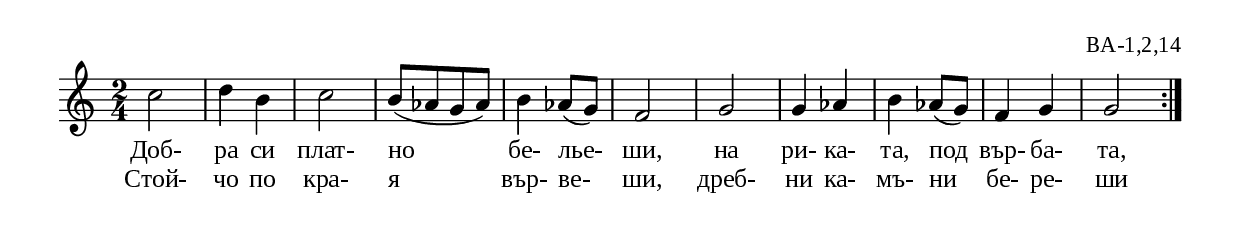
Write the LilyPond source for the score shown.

%{
BA_1_2_14
%}

\include "td-preamble.ly"

\score {
\relative c'' {
%% \tempo 4 = 152
  \time 2/4
c2 | d4 b | c2 | b8([ aes g aes)] | b4 aes8( g) | f2 |
g2 | g4 aes | b aes8( g) | f4 g | g2
 \bar ":|" 
}
\addlyrics { Доб- ра си плат- но бе- лье- ши, на ри- ка- та, под вър- ба- та, }
\addlyrics { Стой- чо по кра- я вър- ве- ши, дреб- ни ка- мъ- ни бе- ре- ши }
%
\layout {
  indent = #0
  line-width = 190\mm
  ragged-right=##f
}
%
\midi { 
	\context {
		\Score
		tempoWholesPerMinute = #(ly:make-moment 152 4)
		}
	}
}
%
\header{
  opus = "ВА-1,2,14"
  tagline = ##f
}


